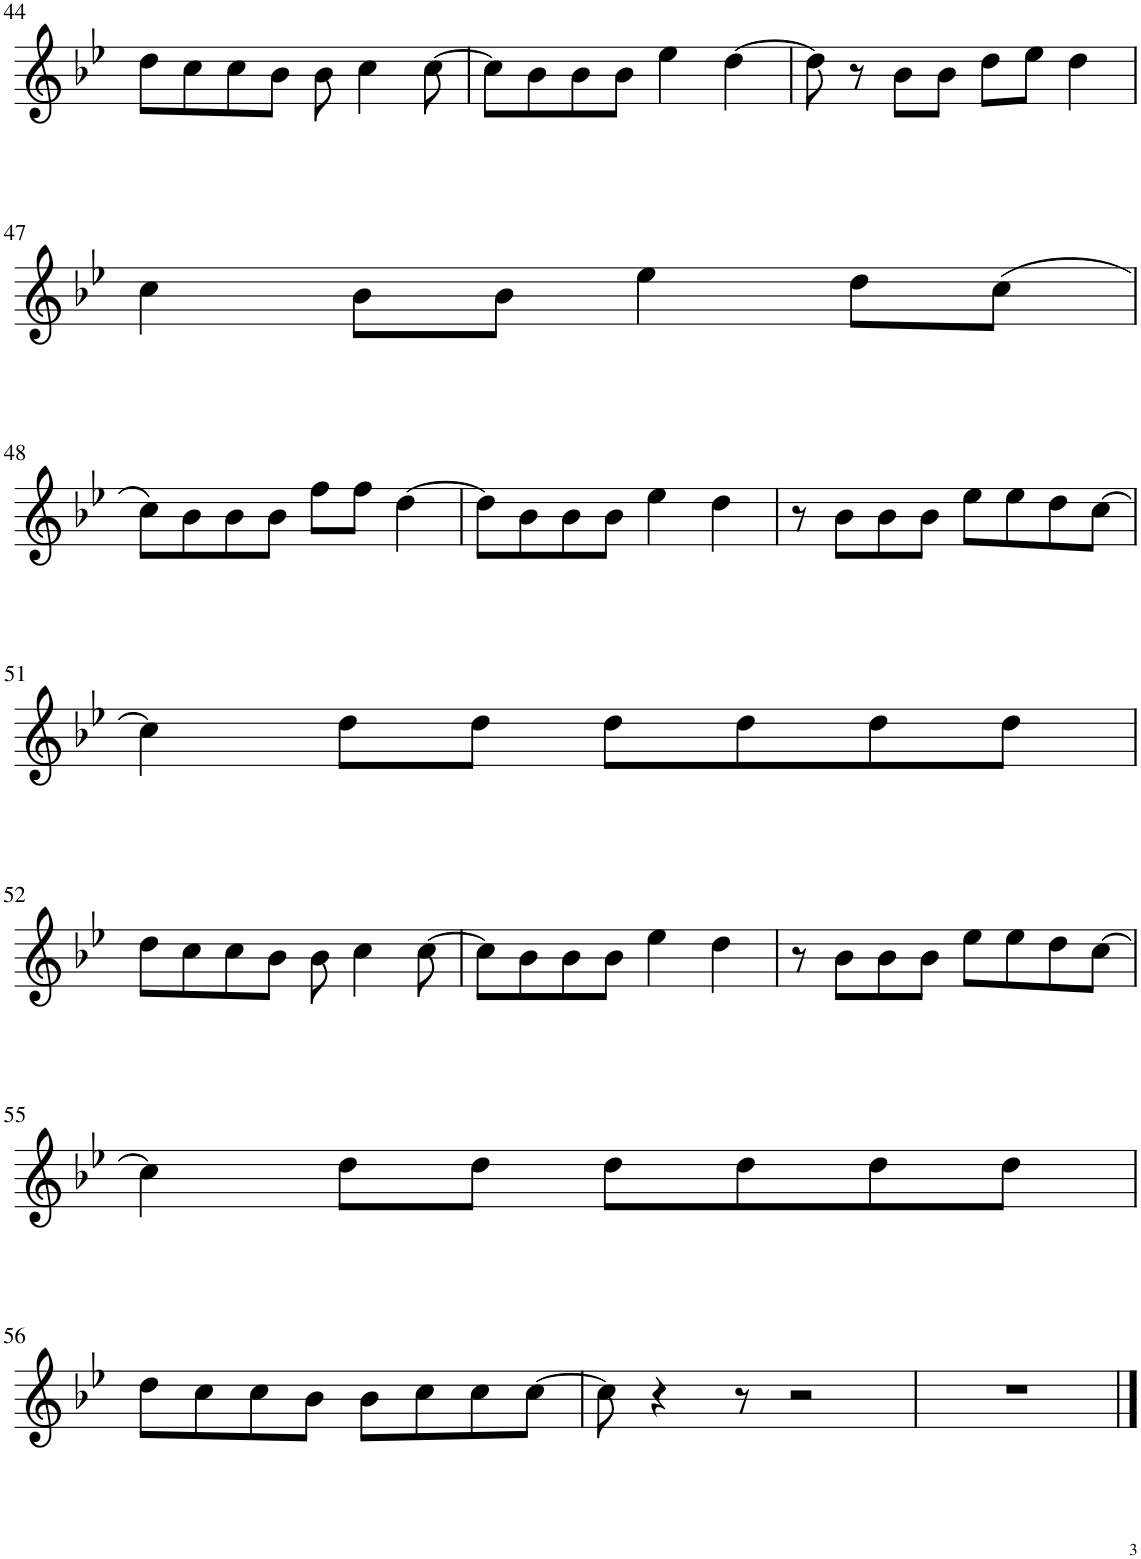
**kern
*part1
*staff1
*I"Voice
*I'V
!!LO:PB:g=z
*clefG2
*k[b-e-]
*M4/4
=44
8dd\L
8cc\
8cc\
8b-\J
8b-\
4cc\
[>8cc\
=45
8cc\L]
8b-\
8b-\
8b-\J
4ee-\
[>4dd\
=46
8dd\]
8r
8b-\L
8b-\J
8dd\L
8ee-\J
4dd\
!!LO:LB:g=z
=47
4cc\
8b-\L
8b-\J
4ee-\
8dd\L
(>8cc\J
!!LO:LB:g=z
=48
8cc\L)
8b-\
8b-\
8b-\J
8ff\L
8ff\J
[>4dd\
=49
8dd\L]
8b-\
8b-\
8b-\J
4ee-\
4dd\
=50
8r
8b-\L
8b-\
8b-\J
8ee-\L
8ee-\
8dd\
[>8cc\J
!!LO:LB:g=z
=51
4cc\]
8dd\L
8dd\J
8dd\L
8dd\
8dd\
8dd\J
!!LO:LB:g=z
=52
8dd\L
8cc\
8cc\
8b-\J
8b-\
4cc\
[>8cc\
=53
8cc\L]
8b-\
8b-\
8b-\J
4ee-\
4dd\
=54
8r
8b-\L
8b-\
8b-\J
8ee-\L
8ee-\
8dd\
[>8cc\J
!!LO:LB:g=z
=55
4cc\]
8dd\L
8dd\J
8dd\L
8dd\
8dd\
8dd\J
!!LO:LB:g=z
=56
8dd\L
8cc\
8cc\
8b-\J
8b-\L
8cc\
8cc\
[>8cc\J
=57
8cc\]
4r
8r
2r
=58
1r
==
*-
